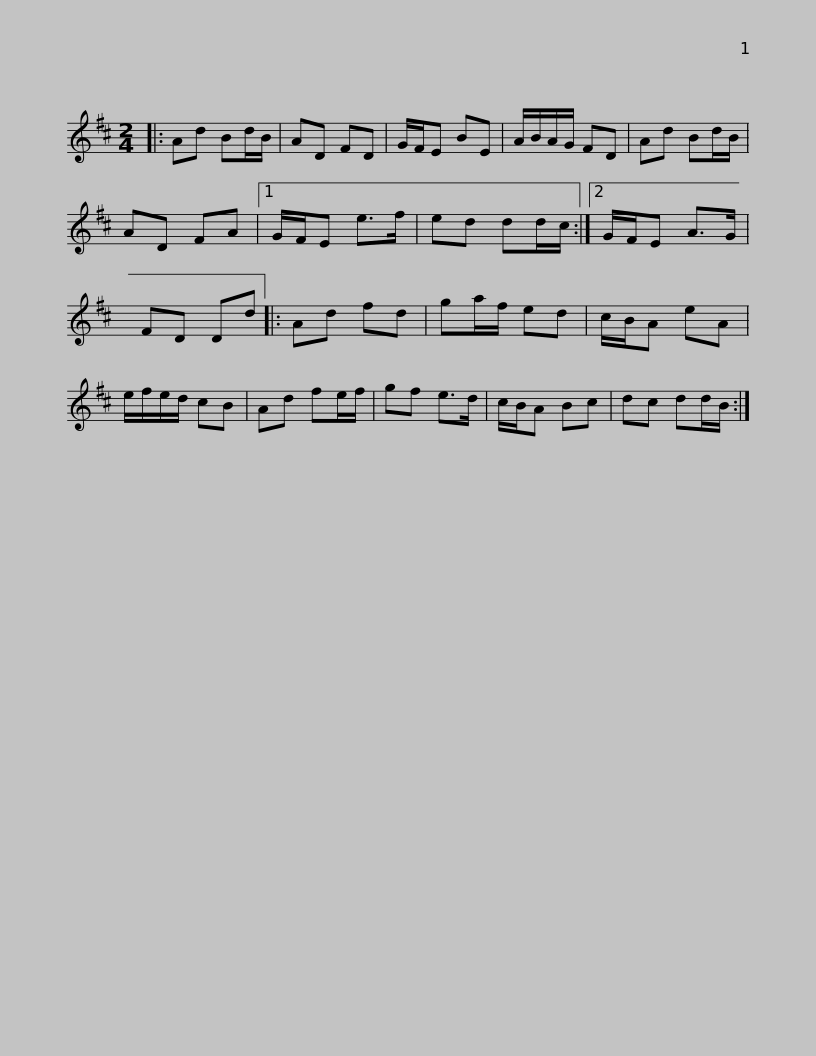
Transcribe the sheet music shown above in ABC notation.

X:1
L:1/8
M:2/4
I:linebreak $
K:D
V:1 treble
V:1
|: Ad Bd/B/ | AD FD | G/F/E BE | A/B/A/G/ FD | Ad Bd/B/ | %5
 AD FA |1 G/F/E e>f | ed dd/c/ :|2$ G/F/E A>G | FD Dd |: %10
 Ad fd | ga/f/ ed | c/B/A eA | e/f/e/d/ cB | Ad fe/f/ | %15
 gf e>d | c/B/A Bc |$ dc dd/B/ :| %18
